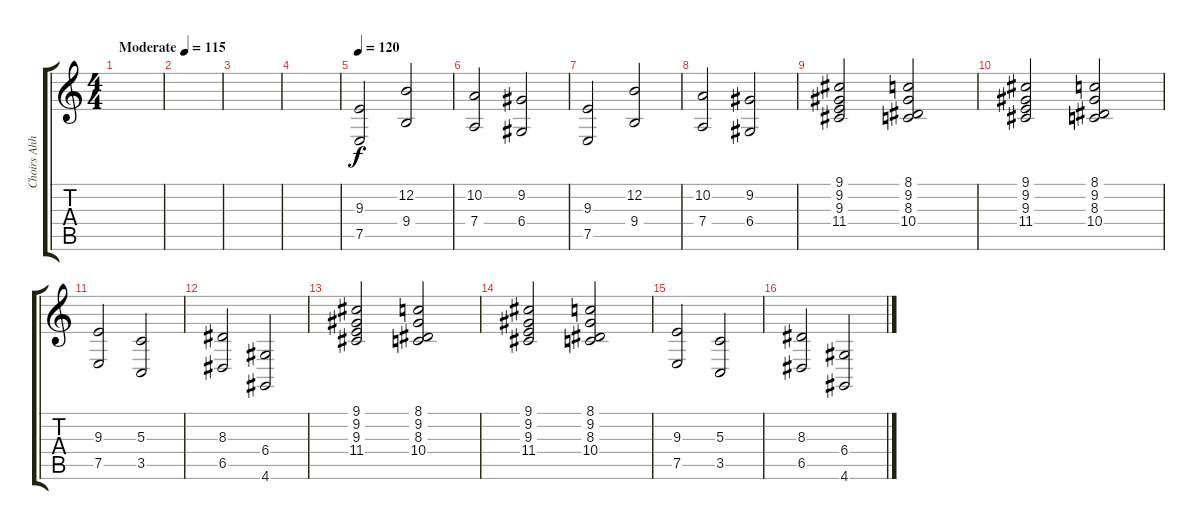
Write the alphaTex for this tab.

\track ("Choirs Ahh's" "Choirs Ahh") {instrument choiraahs}
\staff {score tabs}
\tuning (E4 B3 G3 D3 A2 E2) {hide}
\ts (4 4)
\tempo (115 "Moderate")
\clef g2
\ks c
|
|
|
|
\tempo 120
(9.3 7.5).2 (12.2 9.4).2 |
(10.2 7.4).2 (9.2 6.4).2 |
(9.3 7.5).2 (12.2 9.4).2 |
(10.2 7.4).2 (9.2 6.4).2 |
(9.1 9.2 9.3 11.4).2 (8.1 9.2 8.3 10.4).2 |
(9.1 9.2 9.3 11.4).2 (8.1 9.2 8.3 10.4).2 |
(9.3 7.5).2 (5.3 3.5).2 |
(8.3 6.5).2 (6.4 4.6).2 |
(9.1 9.2 9.3 11.4).2 (8.1 9.2 8.3 10.4).2 |
(9.1 9.2 9.3 11.4).2 (8.1 9.2 8.3 10.4).2 |
(9.3 7.5).2 (5.3 3.5).2 |
(8.3 6.5).2 (6.4 4.6).2
